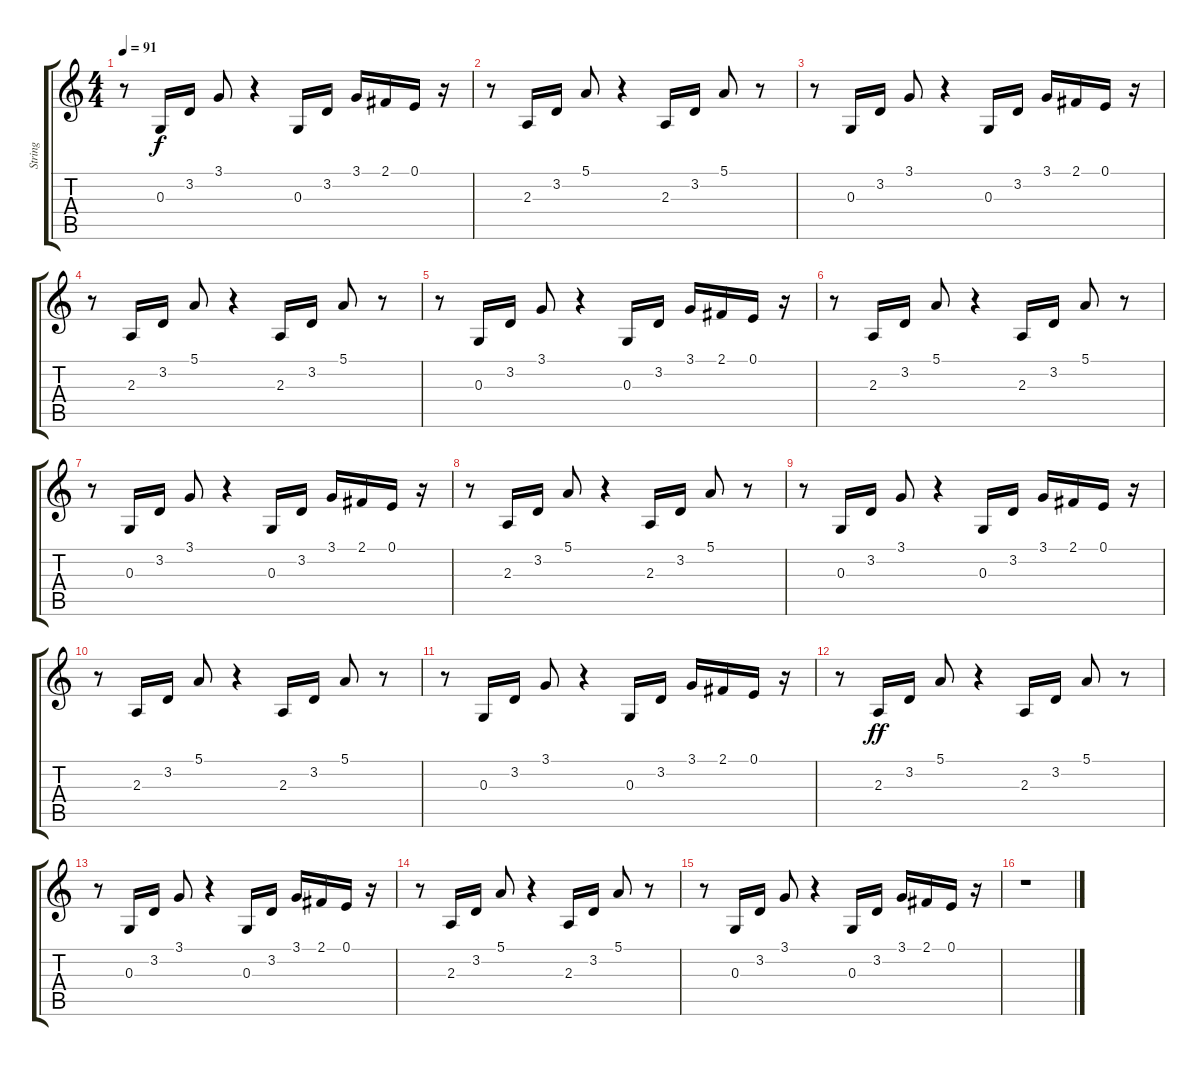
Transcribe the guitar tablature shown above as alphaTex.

\track ("String" "String") {instrument stringensemble1}
\staff {score tabs}
\tuning (E4 B3 G3 D3 A2 E2) {hide}
\ts (4 4)
\tempo 91
\clef g2
\ks c
r.8{dy f} 0.3.16 3.2.16 3.1.8 r.4 0.3.16 3.2.16 3.1.16 2.1.16 0.1.16 r.16 |
r.8 2.3.16 3.2.16 5.1.8 r.4 2.3.16 3.2.16 5.1.8 r.8 |
r.8 0.3.16 3.2.16 3.1.8 r.4 0.3.16 3.2.16 3.1.16 2.1.16 0.1.16 r.16 |
r.8 2.3.16 3.2.16 5.1.8 r.4 2.3.16 3.2.16 5.1.8 r.8 |
r.8 0.3.16 3.2.16 3.1.8 r.4 0.3.16 3.2.16 3.1.16 2.1.16 0.1.16 r.16 |
r.8 2.3.16 3.2.16 5.1.8 r.4 2.3.16 3.2.16 5.1.8 r.8 |
r.8 0.3.16 3.2.16 3.1.8 r.4 0.3.16 3.2.16 3.1.16 2.1.16 0.1.16 r.16 |
r.8 2.3.16 3.2.16 5.1.8 r.4 2.3.16 3.2.16 5.1.8 r.8 |
r.8 0.3.16 3.2.16 3.1.8 r.4 0.3.16 3.2.16 3.1.16 2.1.16 0.1.16 r.16 |
r.8 2.3.16 3.2.16 5.1.8 r.4 2.3.16 3.2.16 5.1.8 r.8 |
r.8 0.3.16 3.2.16 3.1.8 r.4 0.3.16 3.2.16 3.1.16 2.1.16 0.1.16 r.16 |
r.8 2.3.16{dy ff} 3.2.16 5.1.8 r.4 2.3.16 3.2.16 5.1.8 r.8 |
r.8 0.3.16 3.2.16 3.1.8 r.4 0.3.16 3.2.16 3.1.16 2.1.16 0.1.16 r.16 |
r.8 2.3.16 3.2.16 5.1.8 r.4 2.3.16 3.2.16 5.1.8 r.8 |
r.8 0.3.16 3.2.16 3.1.8 r.4 0.3.16 3.2.16 3.1.16 2.1.16 0.1.16 r.16 |
r.1
